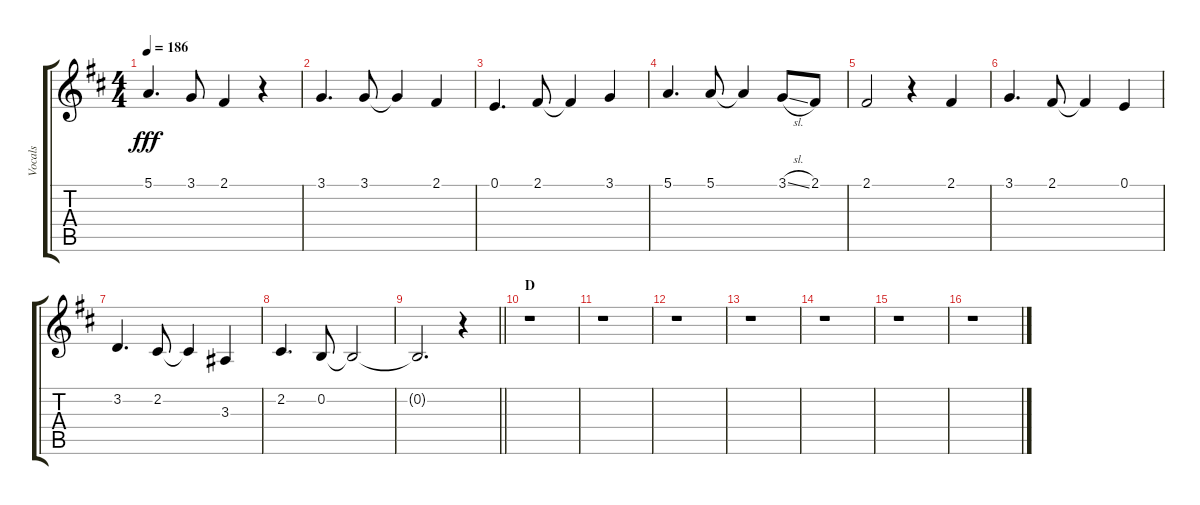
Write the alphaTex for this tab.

\track ("Vocals" "Vocals") {instrument voiceoohs}
\staff {score tabs}
\tuning (E4 B3 G3 D3 A2 E2) {hide}
\ts (4 4)
\tempo 186
\clef g2
\ks d
5.1.4{d dy fff} 3.1.8 2.1.4 r.4 |
3.1.4{d} 3.1.8 3.1{t}.4 2.1.4 |
0.1.4{d} 2.1.8 2.1{t}.4 3.1.4 |
5.1.4{d} 5.1.8 5.1{t}.4 3.1{sl}.8 2.1.8 |
2.1.2 r.4 2.1.4 |
3.1.4{d} 2.1.8 2.1{t}.4 0.1.4 |
3.2.4{d} 2.2.8 2.2{t}.4 3.3.4 |
2.2.4{d} 0.2.8 0.2{t}.2 |
\barLineRight lightlight
0.2{t}.2{d} r.4 |
\section ("" "D")
r.1 |
r.1 |
r.1 |
r.1 |
r.1 |
r.1 |
r.1
